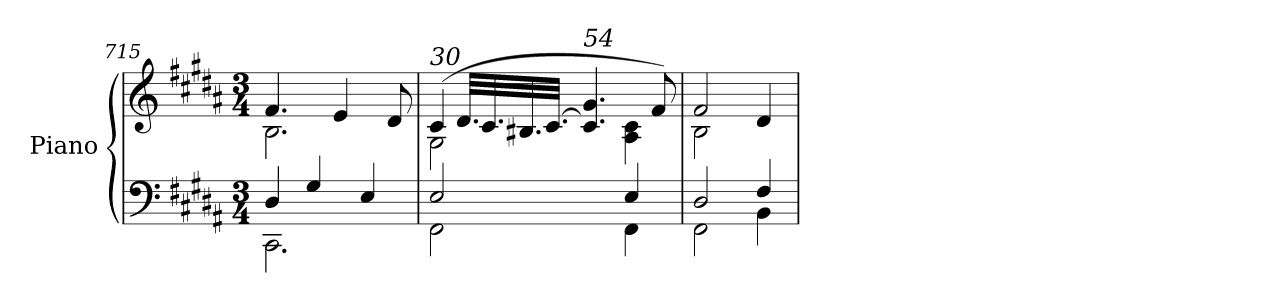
**kern	**kern
*part1	*part1
*staff2	*staff1
*I"Piano	*
*I'Pno	*
*clefF4	*clefG2
*k[f#c#g#d#a#]	*k[f#c#g#d#a#]
*M3/4	*M3/4
=715	=715
*^	*^
4D#/	2.CC#\	4.f#/	2.B\
4G#/	.	.	.
.	.	4e/	.
4E/	.	.	.
.	.	8d#/	.
!!LO:LB:g=z
=716	=716	=716	=716
*	*	*	*^
!	!	!LO:TX:a:i:t=30	!	!
2E/	2FF#\	(>4c#/	2G#\	8ryy
*	*	*	*	*Xtuplet
.	.	.	.	48.d#!/LL
.	.	.	.	48.c#!/
.	.	.	.	48.B#X!/
.	.	.	.	[48.c#!/JJ
!	!	!LO:TX:a:i:t=54	!	!
.	.	4.c#/] 4.g#/	.	2ryy
4E/	4FF#\	.	4A#\ 4c#\	.
.	.	8f#/)	.	.
*	*	*	*v	*v
=717	=717	=717	=717
*	*^	*	*
2ryy	2D#/	2FF#\	2f#/	2B\
4F#/	4BB\	4ryy	4d#/	4ryy
*v	*v	*v	*	*
*	*v	*v
=	=
*-	*-
